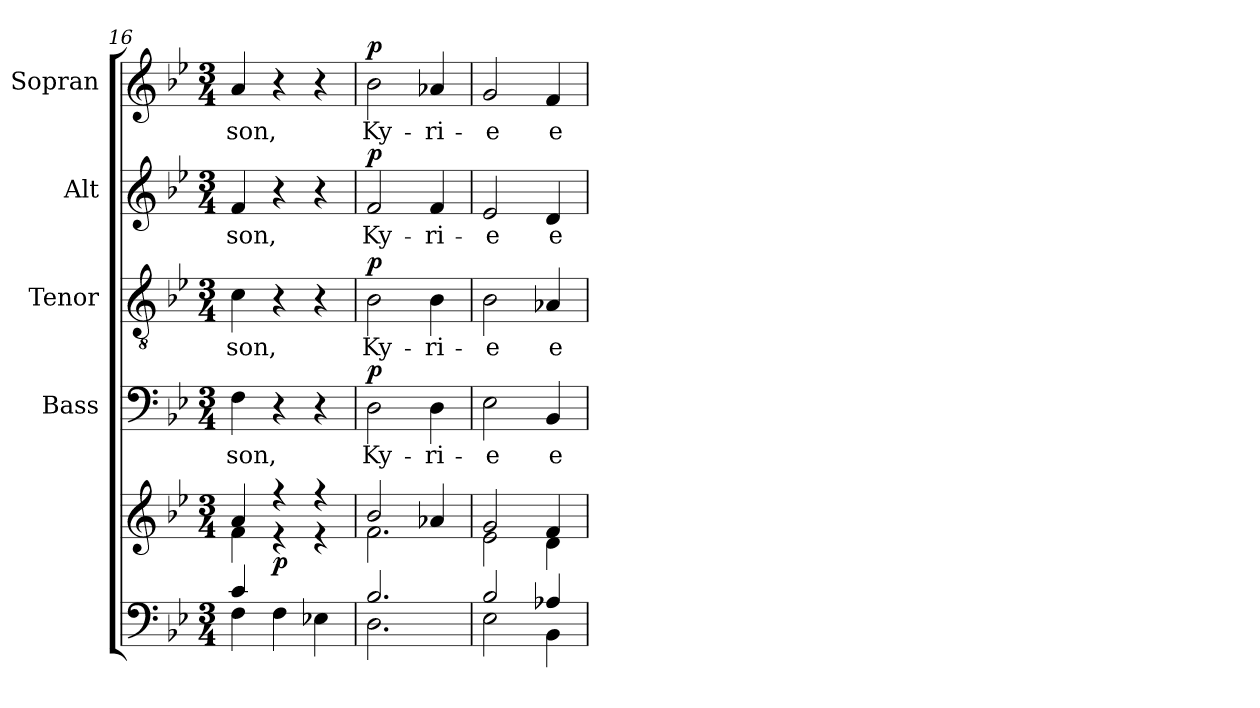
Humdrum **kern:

**kern	**kern	**dynam	**kern	**text	**dynam	**kern	**text	**dynam	**kern	**text	**dynam	**kern	**text	**dynam
*part5	*part5	*part5	*part4	*part4	*part4	*part3	*part3	*part3	*part2	*part2	*part2	*part1	*part1	*part1
*staff6	*staff5	*staff5/6	*staff4	*staff4	*staff4	*staff3	*staff3	*staff3	*staff2	*staff2	*staff2	*staff1	*staff1	*staff1
*	*	*	*I"Bass	*	*	*I"Tenor	*	*	*I"Alt	*	*	*I"Sopran	*	*
*	*	*	*I'B.	*	*	*I'T.	*	*	*I'A.	*	*	*I'S.	*	*
*clefF4	*clefG2	*	*clefF4	*	*	*clefGv2	*	*	*clefG2	*	*	*clefG2	*	*
*k[b-e-]	*k[b-e-]	*	*k[b-e-]	*	*	*k[b-e-]	*	*	*k[b-e-]	*	*	*k[b-e-]	*	*
*B-:	*B-:	*	*B-:	*	*	*B-:	*	*	*B-:	*	*	*B-:	*	*
*M3/4	*M3/4	*	*M3/4	*	*	*M3/4	*	*	*M3/4	*	*	*M3/4	*	*
=16	=16	=16	=16	=16	=16	=16	=16	=16	=16	=16	=16	=16	=16	=16
*^	*^	*	*	*	*	*	*	*	*	*	*	*	*	*
!	!	!	!	!	!	!LO:LY:b	!	!	!LO:LY:b	!	!	!LO:LY:b	!	!	!LO:LY:b	!
4c/	4F\	4a/	4f\	.	4F\	-son,	.	4c\	-son,	.	4f/	-son,	.	4a/	-son,	.
!	!	!	!	!LO:DY:b	!	!	!	!	!	!	!	!	!	!	!	!
2ryy	4F\	4r	4r	p	4r	.	.	4r	.	.	4r	.	.	4r	.	.
.	4E-X\	4r	4r	.	4r	.	.	4r	.	.	4r	.	.	4r	.	.
=17	=17	=17	=17	=17	=17	=17	=17	=17	=17	=17	=17	=17	=17	=17	=17	=17
!	!	!	!	!	!	!LO:LY:b	!LO:DY:a	!	!LO:LY:b	!LO:DY:a	!	!LO:LY:b	!LO:DY:a	!	!LO:LY:b	!LO:DY:a
2.B-/	2.D\	2b-/	2.f\	.	2D\	Ky-	p	2B-\	Ky-	p	2f/	Ky-	p	2b-\	Ky-	p
!	!	!	!	!	!	!LO:LY:b	!	!	!LO:LY:b	!	!	!LO:LY:b	!	!	!LO:LY:b	!
.	.	4a-X/	.	.	4D\	-ri-	.	4B-\	-ri-	.	4f/	-ri-	.	4a-X/	-ri-	.
=18	=18	=18	=18	=18	=18	=18	=18	=18	=18	=18	=18	=18	=18	=18	=18	=18
!	!	!	!	!	!	!LO:LY:b	!	!	!LO:LY:b	!	!	!LO:LY:b	!	!	!LO:LY:b	!
2B-/	2E-\	2g/	2e-\	.	2E-\	-e	.	2B-\	-e	.	2e-/	-e	.	2g/	-e	.
!	!	!	!	!	!	!LO:LY:b	!	!	!LO:LY:b	!	!	!LO:LY:b	!	!	!LO:LY:b	!
4A-X/	4BB-\	4f/	4d\	.	4BB-/	e-	.	4A-X/	e-	.	4d/	e-	.	4f/	e-	.
*v	*v	*	*	*	*	*	*	*	*	*	*	*	*	*	*	*
*	*v	*v	*	*	*	*	*	*	*	*	*	*	*	*	*
=	=	=	=	=	=	=	=	=	=	=	=	=	=	=
*-	*-	*-	*-	*-	*-	*-	*-	*-	*-	*-	*-	*-	*-	*-
